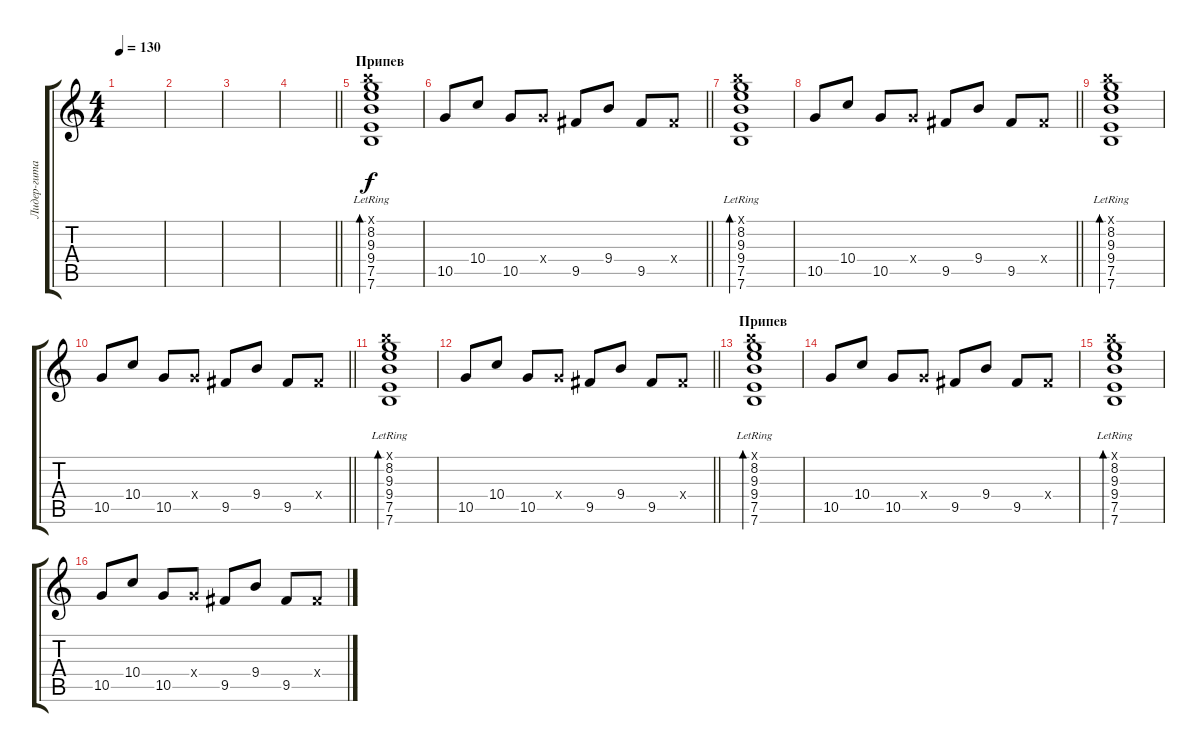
\track ("Лидер-гитара" "Лидер-гита") {instrument electricguitarmuted}
\staff {score tabs}
\tuning (E4 B3 G3 D3 A2 E2) {hide}
\ts (4 4)
\tempo 130
\clef g2
\ks c
|
|
|
\barLineRight lightlight
|
\section ("" "Припев")
(7.1{x} 8.2 9.3{lr} 9.4{lr} 7.5{lr} 7.6{lr}).1{bd 240} |
\barLineRight lightlight
10.5.8 10.4.8 10.5.8 5.4{x}.8 9.5.8 9.4.8 9.5.8 4.4{x}.8 |
(7.1{x} 8.2 9.3{lr} 9.4{lr} 7.5{lr} 7.6{lr}).1{bd 240} |
\barLineRight lightlight
10.5.8 10.4.8 10.5.8 5.4{x}.8 9.5.8 9.4.8 9.5.8 4.4{x}.8 |
(7.1{x} 8.2 9.3{lr} 9.4{lr} 7.5{lr} 7.6{lr}).1{bd 240} |
\barLineRight lightlight
10.5.8 10.4.8 10.5.8 5.4{x}.8 9.5.8 9.4.8 9.5.8 4.4{x}.8 |
(7.1{x} 8.2 9.3{lr} 9.4{lr} 7.5{lr} 7.6{lr}).1{bd 240} |
\barLineRight lightlight
10.5.8 10.4.8 10.5.8 5.4{x}.8 9.5.8 9.4.8 9.5.8 4.4{x}.8 |
\section ("" "Припев")
(7.1{x} 8.2 9.3{lr} 9.4{lr} 7.5{lr} 7.6{lr}).1{bd 240} |
10.5.8 10.4.8 10.5.8 5.4{x}.8 9.5.8 9.4.8 9.5.8 4.4{x}.8 |
(7.1{x} 8.2 9.3{lr} 9.4{lr} 7.5{lr} 7.6{lr}).1{bd 240} |
10.5.8 10.4.8 10.5.8 5.4{x}.8 9.5.8 9.4.8 9.5.8 4.4{x}.8
